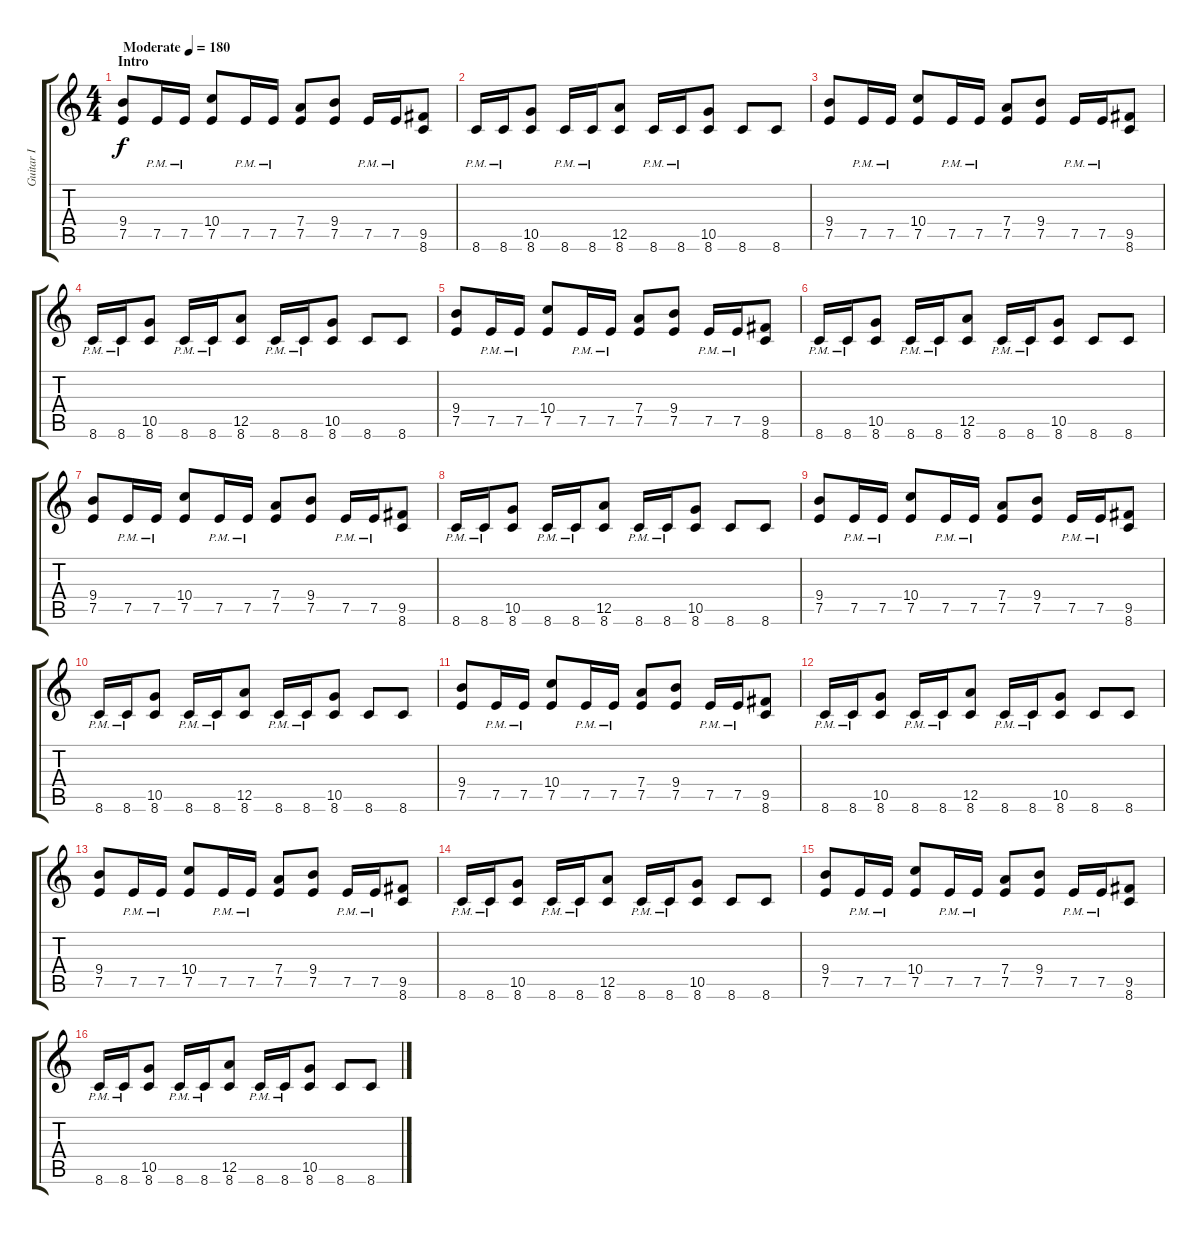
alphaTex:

\track ("Guitar I" "Guitar I") {instrument overdrivenguitar}
\staff {score tabs}
\tuning (E4 B3 G3 D3 A2 E2) {hide}
\ts (4 4)
\section ("" "Intro")
\tempo (180 "Moderate")
\clef g2
\ks c
(9.4 7.5).8{dy f instrument overdrivenguitar} 7.5{pm}.16 7.5{pm}.16 (10.4 7.5).8 7.5{pm}.16 7.5{pm}.16 (7.4 7.5).8 (9.4 7.5).8 7.5{pm}.16 7.5{pm}.16 (9.5 8.6).8 |
8.6{pm}.16 8.6{pm}.16 (10.5 8.6).8 8.6{pm}.16 8.6{pm}.16 (12.5 8.6).8 8.6{pm}.16 8.6{pm}.16 (10.5 8.6).8 8.6.8 8.6.8 |
(9.4 7.5).8 7.5{pm}.16 7.5{pm}.16 (10.4 7.5).8 7.5{pm}.16 7.5{pm}.16 (7.4 7.5).8 (9.4 7.5).8 7.5{pm}.16 7.5{pm}.16 (9.5 8.6).8 |
8.6{pm}.16 8.6{pm}.16 (10.5 8.6).8 8.6{pm}.16 8.6{pm}.16 (12.5 8.6).8 8.6{pm}.16 8.6{pm}.16 (10.5 8.6).8 8.6.8 8.6.8 |
(9.4 7.5).8 7.5{pm}.16 7.5{pm}.16 (10.4 7.5).8 7.5{pm}.16 7.5{pm}.16 (7.4 7.5).8 (9.4 7.5).8 7.5{pm}.16 7.5{pm}.16 (9.5 8.6).8 |
8.6{pm}.16 8.6{pm}.16 (10.5 8.6).8 8.6{pm}.16 8.6{pm}.16 (12.5 8.6).8 8.6{pm}.16 8.6{pm}.16 (10.5 8.6).8 8.6.8 8.6.8 |
(9.4 7.5).8 7.5{pm}.16 7.5{pm}.16 (10.4 7.5).8 7.5{pm}.16 7.5{pm}.16 (7.4 7.5).8 (9.4 7.5).8 7.5{pm}.16 7.5{pm}.16 (9.5 8.6).8 |
8.6{pm}.16 8.6{pm}.16 (10.5 8.6).8 8.6{pm}.16 8.6{pm}.16 (12.5 8.6).8 8.6{pm}.16 8.6{pm}.16 (10.5 8.6).8 8.6.8 8.6.8 |
(9.4 7.5).8 7.5{pm}.16 7.5{pm}.16 (10.4 7.5).8 7.5{pm}.16 7.5{pm}.16 (7.4 7.5).8 (9.4 7.5).8 7.5{pm}.16 7.5{pm}.16 (9.5 8.6).8 |
8.6{pm}.16 8.6{pm}.16 (10.5 8.6).8 8.6{pm}.16 8.6{pm}.16 (12.5 8.6).8 8.6{pm}.16 8.6{pm}.16 (10.5 8.6).8 8.6.8 8.6.8 |
(9.4 7.5).8 7.5{pm}.16 7.5{pm}.16 (10.4 7.5).8 7.5{pm}.16 7.5{pm}.16 (7.4 7.5).8 (9.4 7.5).8 7.5{pm}.16 7.5{pm}.16 (9.5 8.6).8 |
8.6{pm}.16 8.6{pm}.16 (10.5 8.6).8 8.6{pm}.16 8.6{pm}.16 (12.5 8.6).8 8.6{pm}.16 8.6{pm}.16 (10.5 8.6).8 8.6.8 8.6.8 |
(9.4 7.5).8 7.5{pm}.16 7.5{pm}.16 (10.4 7.5).8 7.5{pm}.16 7.5{pm}.16 (7.4 7.5).8 (9.4 7.5).8 7.5{pm}.16 7.5{pm}.16 (9.5 8.6).8 |
8.6{pm}.16 8.6{pm}.16 (10.5 8.6).8 8.6{pm}.16 8.6{pm}.16 (12.5 8.6).8 8.6{pm}.16 8.6{pm}.16 (10.5 8.6).8 8.6.8 8.6.8 |
(9.4 7.5).8 7.5{pm}.16 7.5{pm}.16 (10.4 7.5).8 7.5{pm}.16 7.5{pm}.16 (7.4 7.5).8 (9.4 7.5).8 7.5{pm}.16 7.5{pm}.16 (9.5 8.6).8 |
8.6{pm}.16 8.6{pm}.16 (10.5 8.6).8 8.6{pm}.16 8.6{pm}.16 (12.5 8.6).8 8.6{pm}.16 8.6{pm}.16 (10.5 8.6).8 8.6.8 8.6.8
